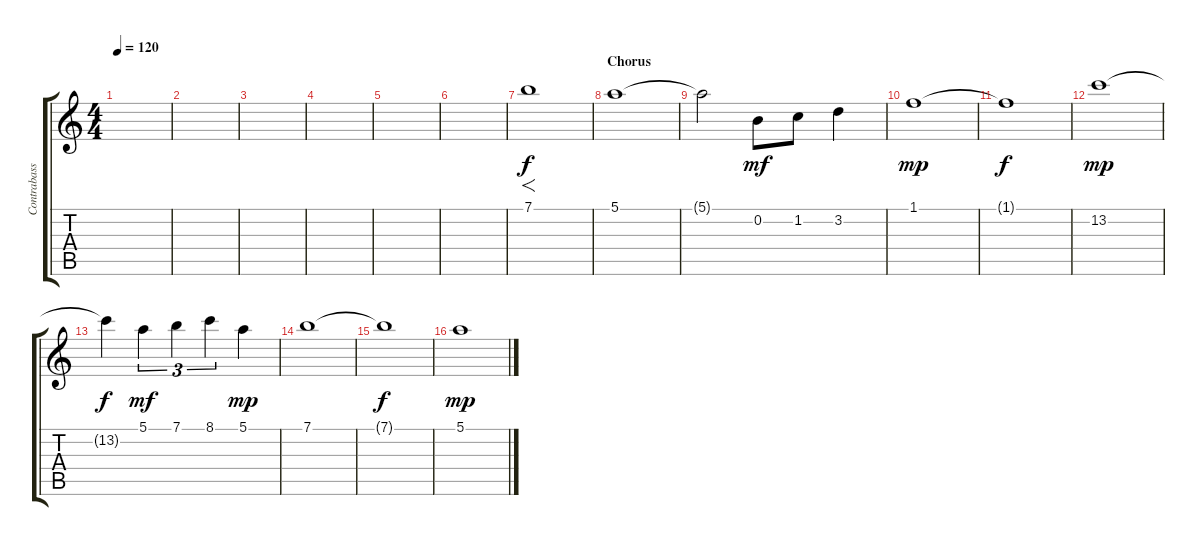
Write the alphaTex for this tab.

\track ("Contrabass" "Contrabass") {instrument contrabass}
\staff {score tabs}
\tuning (E4 B3 G3 D3 A2 E2) {hide}
\ts (4 4)
\tempo 120
\clef g2
\ks c
|
|
|
|
|
|
7.1.1{f} |
\section ("" "Chorus")
5.1.1 |
5.1{t}.2{dy f} 0.2.8{dy mf} 1.2.8 3.2.4 |
1.1.1{dy mp} |
1.1{t}.1{dy f} |
13.2.1{dy mp} |
13.2{t}.4{dy f} 5.1.4{tu (3 2) dy mf} 7.1.4{tu (3 2)} 8.1.4{tu (3 2)} 5.1.4{dy mp} |
7.1.1 |
7.1{t}.1{dy f} |
5.1.1{dy mp}
